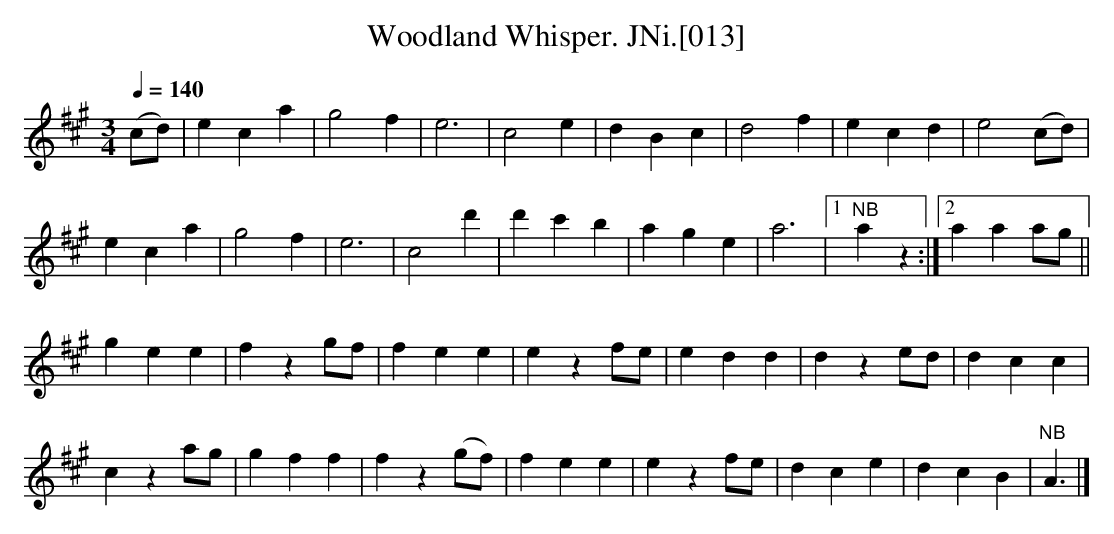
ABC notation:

X:1
T:Woodland Whisper. JNi.[013]
M:3/4
L:1/4
Q:1/4=140
K:A
(c/d/)|eca|g2f|e3|c2e|dBc|d2f|ecd|e2 (c/d/)|
eca|g2f|e3|c2d'|d'c'b|age|a3|1"NB"az:|[2aaa/g/||
gee|fzg/f/|fee|ezf/e/|edd|dze/d/|dcc|
cza/g/|gff|fz(g/f/)|fee|ezf/e/|dce|dcB|"NB"A3/|]
